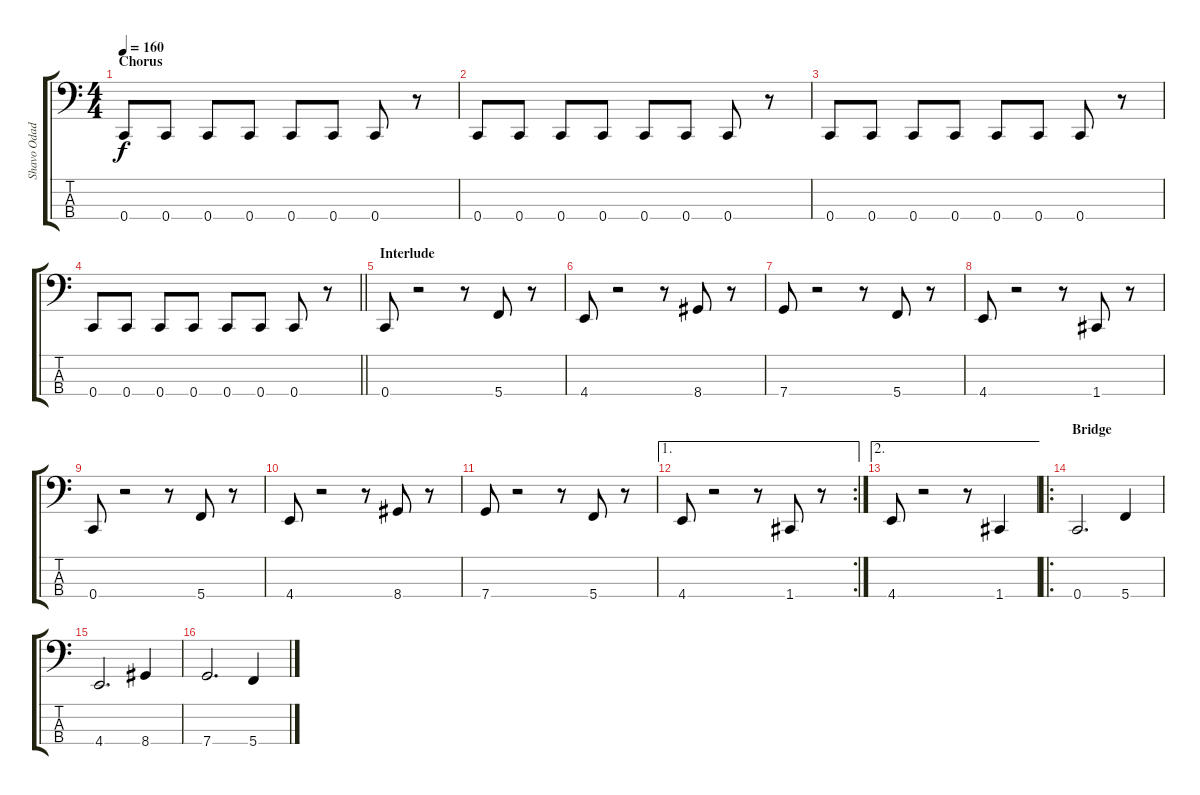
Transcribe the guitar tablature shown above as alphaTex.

\track ("Shavo Odadjian" "Shavo Odad") {instrument electricbassfinger}
\staff {score tabs}
\tuning (F2 C2 G1 C1) {hide}
\ts (4 4)
\section ("" "Chorus")
\tempo 160
\clef f4
\ks c
0.4.8{dy f} 0.4.8 0.4.8 0.4.8 0.4.8 0.4.8 0.4.8 r.8 |
0.4.8 0.4.8 0.4.8 0.4.8 0.4.8 0.4.8 0.4.8 r.8 |
0.4.8 0.4.8 0.4.8 0.4.8 0.4.8 0.4.8 0.4.8 r.8 |
\barLineRight lightlight
0.4.8 0.4.8 0.4.8 0.4.8 0.4.8 0.4.8 0.4.8 r.8 |
\section ("" "Interlude")
0.4.8 r.2 r.8 5.4.8 r.8 |
4.4.8 r.2 r.8 8.4.8 r.8 |
7.4.8 r.2 r.8 5.4.8 r.8 |
4.4.8 r.2 r.8 1.4.8 r.8 |
0.4.8 r.2 r.8 5.4.8 r.8 |
4.4.8 r.2 r.8 8.4.8 r.8 |
7.4.8 r.2 r.8 5.4.8 r.8 |
\ae 1
\rc 2
4.4.8 r.2 r.8 1.4.8 r.8 |
\ae 2
4.4.8 r.2 r.8 1.4.4 |
\ro
\section ("" "Bridge")
0.4.2{d} 5.4.4 |
4.4.2{d} 8.4.4 |
7.4.2{d} 5.4.4
